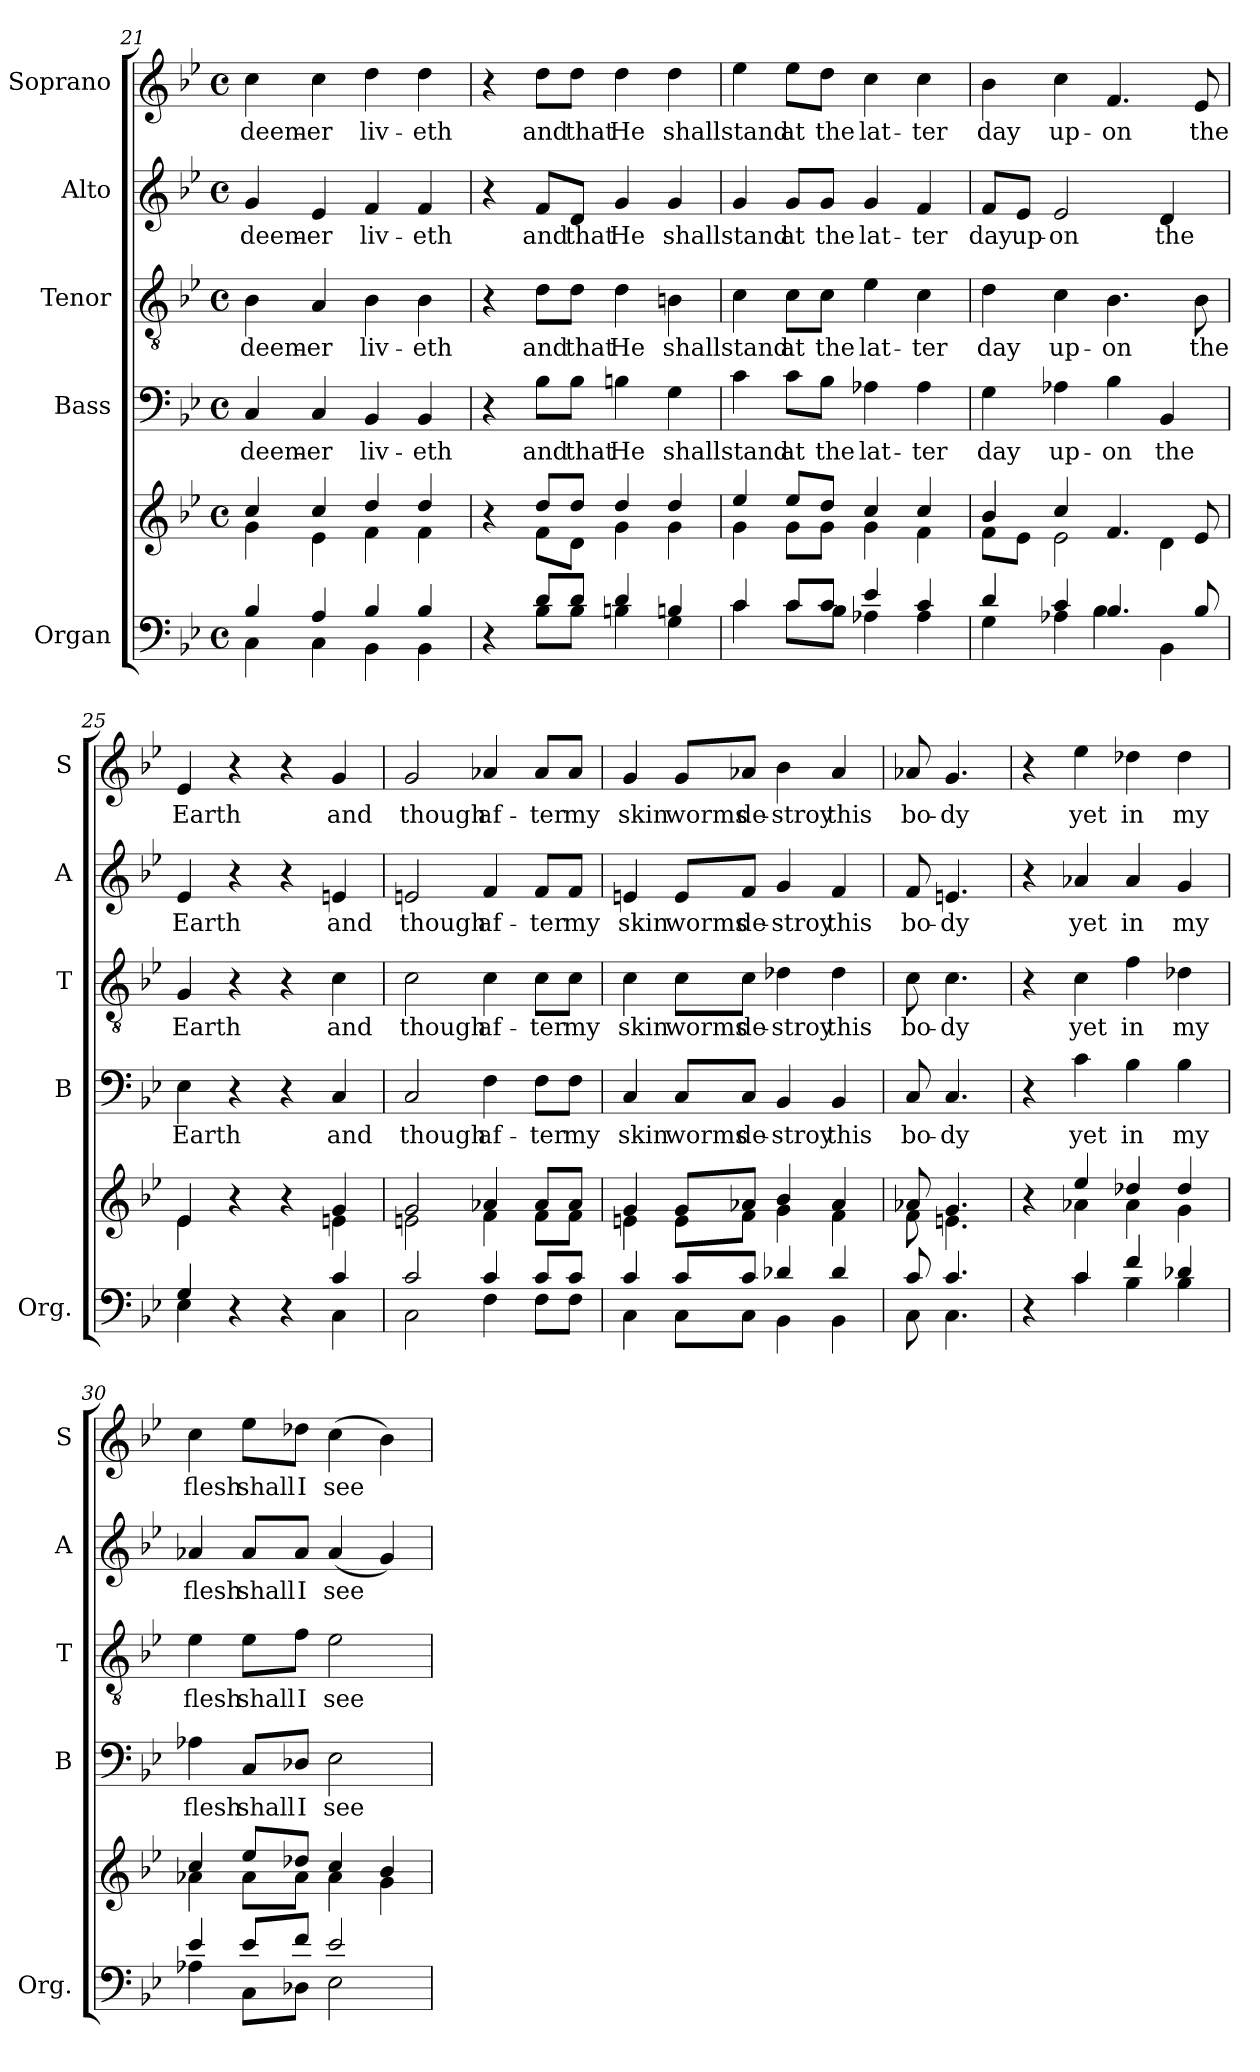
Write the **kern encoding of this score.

**kern	**kern	**kern	**text	**kern	**text	**kern	**text	**kern	**text
*part5	*part5	*part4	*part4	*part3	*part3	*part2	*part2	*part1	*part1
*staff6	*staff5	*staff4	*staff4	*staff3	*staff3	*staff2	*staff2	*staff1	*staff1
*I"Organ	*	*I"Bass	*	*I"Tenor	*	*I"Alto	*	*I"Soprano	*
*I'Org.	*	*I'B	*	*I'T	*	*I'A	*	*I'S	*
*clefF4	*clefG2	*clefF4	*	*clefGv2	*	*clefG2	*	*clefG2	*
*k[b-e-]	*k[b-e-]	*k[b-e-]	*	*k[b-e-]	*	*k[b-e-]	*	*k[b-e-]	*
*g:	*g:	*g:	*	*g:	*	*g:	*	*g:	*
*M4/4	*M4/4	*M4/4	*	*M4/4	*	*M4/4	*	*M4/4	*
*met(c)	*met(c)	*met(c)	*	*met(c)	*	*met(c)	*	*met(c)	*
=21	=21	=21	=21	=21	=21	=21	=21	=21	=21
*^	*^	*	*	*	*	*	*	*	*
!	!	!	!	!	!LO:LY:b	!	!LO:LY:b	!	!LO:LY:b	!	!LO:LY:b
4B-/	4C\	4cc/	4g\	4C/	-deem-	4B-\	-deem-	4g/	-deem-	4cc\	-deem-
!	!	!	!	!	!LO:LY:b	!	!LO:LY:b	!	!LO:LY:b	!	!LO:LY:b
4A/	4C\	4cc/	4e-\	4C/	-er	4A/	-er	4e-/	-er	4cc\	-er
!	!	!	!	!	!LO:LY:b	!	!LO:LY:b	!	!LO:LY:b	!	!LO:LY:b
4B-/	4BB-\	4dd/	4f\	4BB-/	liv-	4B-\	liv-	4f/	liv-	4dd\	liv-
!	!	!	!	!	!LO:LY:b	!	!LO:LY:b	!	!LO:LY:b	!	!LO:LY:b
4B-/	4BB-\	4dd/	4f\	4BB-/	-eth	4B-\	-eth	4f/	-eth	4dd\	-eth
!!LO:PB:g=z
=22	=22	=22	=22	=22	=22	=22	=22	=22	=22	=22	=22
4ryy	4r	4r	4ryy	4r	.	4r	.	4r	.	4r	.
!	!	!	!	!	!LO:LY:b	!	!LO:LY:b	!	!LO:LY:b	!	!LO:LY:b
8d/L	8B-\L	8dd/L	8f\L	8B-\L	and	8d\L	and	8f/L	and	8dd\L	and
!	!	!	!	!	!LO:LY:b	!	!LO:LY:b	!	!LO:LY:b	!	!LO:LY:b
8d/J	8B-\J	8dd/J	8d\J	8B-\J	that	8d\J	that	8d/J	that	8dd\J	that
!	!	!	!	!	!LO:LY:b	!	!LO:LY:b	!	!LO:LY:b	!	!LO:LY:b
4d/	4Bn\	4dd/	4g\	4Bn\	He	4d\	He	4g/	He	4dd\	He
!	!	!	!	!	!LO:LY:b	!	!LO:LY:b	!	!LO:LY:b	!	!LO:LY:b
4Bn/	4G\	4dd/	4g\	4G\	shall	4Bn\	shall	4g/	shall	4dd\	shall
=23	=23	=23	=23	=23	=23	=23	=23	=23	=23	=23	=23
!	!	!	!	!	!LO:LY:b	!	!LO:LY:b	!	!LO:LY:b	!	!LO:LY:b
4c/	4c\	4ee-/	4g\	4c\	stand	4c\	stand	4g/	stand	4ee-\	stand
!	!	!	!	!	!LO:LY:b	!	!LO:LY:b	!	!LO:LY:b	!	!LO:LY:b
8c/L	8c\L	8ee-/L	8g\L	8c\L	at	8c\L	at	8g/L	at	8ee-\L	at
!	!	!	!	!	!LO:LY:b	!	!LO:LY:b	!	!LO:LY:b	!	!LO:LY:b
8c/J	8B-\J	8dd/J	8g\J	8B-\J	the	8c\J	the	8g/J	the	8dd\J	the
!	!	!	!	!	!LO:LY:b	!	!LO:LY:b	!	!LO:LY:b	!	!LO:LY:b
4e-/	4A-X\	4cc/	4g\	4A-X\	lat-	4e-\	lat-	4g/	lat-	4cc\	lat-
!	!	!	!	!	!LO:LY:b	!	!LO:LY:b	!	!LO:LY:b	!	!LO:LY:b
4c/	4A-\	4cc/	4f\	4A-\	-ter	4c\	-ter	4f/	-ter	4cc\	-ter
=24	=24	=24	=24	=24	=24	=24	=24	=24	=24	=24	=24
!	!	!	!	!	!LO:LY:b	!	!LO:LY:b	!	!LO:LY:b	!	!LO:LY:b
4d/	4G\	4b-/	8f\L	4G\	day	4d\	day	8f/L	day	4b-\	day
!	!	!	!	!	!	!	!	!	!LO:LY:b	!	!
.	.	.	8e-\J	.	.	.	.	8e-/J	up-	.	.
!	!	!	!	!	!LO:LY:b	!	!LO:LY:b	!	!LO:LY:b	!	!LO:LY:b
4c/	4A-X\	4cc/	2e-\	4A-X\	up-	4c\	up-	2e-/	-on	4cc\	up-
!	!	!	!	!	!LO:LY:b	!	!LO:LY:b	!	!	!	!LO:LY:b
4.B-/	4B-\	4.f/	.	4B-\	-on	4.B-\	-on	.	.	4.f/	-on
!	!	!	!	!	!LO:LY:b	!	!	!	!LO:LY:b	!	!
.	4BB-\	.	4d\	4BB-/	the	.	.	4d/	the	.	.
!	!	!	!	!	!	!	!LO:LY:b	!	!	!	!LO:LY:b
8B-/	.	8e-/	.	.	.	8B-\	the	.	.	8e-/	the
=25	=25	=25	=25	=25	=25	=25	=25	=25	=25	=25	=25
!	!	!	!	!	!LO:LY:b	!	!LO:LY:b	!	!LO:LY:b	!	!LO:LY:b
4G/	4E-\	4e-/	4e-\	4E-\	Earth	4G/	Earth	4e-/	Earth	4e-/	Earth
4ryy	4r	4r	4ryy	4r	.	4r	.	4r	.	4r	.
4ryy	4r	4r	4ryy	4r	.	4r	.	4r	.	4r	.
!	!	!	!	!	!LO:LY:b	!	!LO:LY:b	!	!LO:LY:b	!	!LO:LY:b
4c/	4C\	4g/	4en\	4C/	and	4c\	and	4en/	and	4g/	and
=26	=26	=26	=26	=26	=26	=26	=26	=26	=26	=26	=26
!	!	!	!	!	!LO:LY:b	!	!LO:LY:b	!	!LO:LY:b	!	!LO:LY:b
2c/	2C\	2g/	2en\	2C/	though	2c\	though	2en/	though	2g/	though
!	!	!	!	!	!LO:LY:b	!	!LO:LY:b	!	!LO:LY:b	!	!LO:LY:b
4c/	4F\	4a-X/	4f\	4F\	af-	4c\	af-	4f/	af-	4a-X/	af-
!	!	!	!	!	!LO:LY:b	!	!LO:LY:b	!	!LO:LY:b	!	!LO:LY:b
8c/L	8F\L	8a-/L	8f\L	8F\L	-ter	8c\L	-ter	8f/L	-ter	8a-/L	-ter
!	!	!	!	!	!LO:LY:b	!	!LO:LY:b	!	!LO:LY:b	!	!LO:LY:b
8c/J	8F\J	8a-/J	8f\J	8F\J	my	8c\J	my	8f/J	my	8a-/J	my
!!LO:LB:g=z
=27	=27	=27	=27	=27	=27	=27	=27	=27	=27	=27	=27
!	!	!	!	!	!LO:LY:b	!	!LO:LY:b	!	!LO:LY:b	!	!LO:LY:b
4c/	4C\	4g/	4en\	4C/	skin	4c\	skin	4en/	skin	4g/	skin
!	!	!	!	!	!LO:LY:b	!	!LO:LY:b	!	!LO:LY:b	!	!LO:LY:b
8c/L	8C\L	8g/L	8e\L	8C/L	worms	8c\L	worms	8e/L	worms	8g/L	worms
!	!	!	!	!	!LO:LY:b	!	!LO:LY:b	!	!LO:LY:b	!	!LO:LY:b
8c/J	8C\J	8a-X/J	8f\J	8C/J	de-	8c\J	de-	8f/J	de-	8a-X/J	de-
!	!	!	!	!	!LO:LY:b	!	!LO:LY:b	!	!LO:LY:b	!	!LO:LY:b
4d-X/	4BB-\	4b-/	4g\	4BB-/	-stroy	4d-X\	-stroy	4g/	-stroy	4b-\	-stroy
!	!	!	!	!	!LO:LY:b	!	!LO:LY:b	!	!LO:LY:b	!	!LO:LY:b
4d-/	4BB-\	4a-/	4f\	4BB-/	this	4d-\	this	4f/	this	4a-/	this
=28	=28	=28	=28	=28	=28	=28	=28	=28	=28	=28	=28
!	!	!	!	!	!LO:LY:b	!	!LO:LY:b	!	!LO:LY:b	!	!LO:LY:b
8c/	8C\	8a-X/	8f\	8C/	bo-	8c\	bo-	8f/	bo-	8a-X/	bo-
!	!	!	!	!	!LO:LY:b	!	!LO:LY:b	!	!LO:LY:b	!	!LO:LY:b
4.c/	4.C\	4.g/	4.en\	4.C/	-dy	4.c\	-dy	4.en/	-dy	4.g/	-dy
=29	=29	=29	=29	=29	=29	=29	=29	=29	=29	=29	=29
4ryy	4r	4r	4ryy	4r	.	4r	.	4r	.	4r	.
!	!	!	!	!	!LO:LY:b	!	!LO:LY:b	!	!LO:LY:b	!	!LO:LY:b
4c/	4c\	4ee-/	4a-X\	4c\	yet	4c\	yet	4a-X/	yet	4ee-\	yet
!	!	!	!	!	!LO:LY:b	!	!LO:LY:b	!	!LO:LY:b	!	!LO:LY:b
4f/	4B-\	4dd-X/	4a-\	4B-\	in	4f\	in	4a-/	in	4dd-X\	in
!	!	!	!	!	!LO:LY:b	!	!LO:LY:b	!	!LO:LY:b	!	!LO:LY:b
4d-X/	4B-\	4dd-/	4g\	4B-\	my	4d-X\	my	4g/	my	4dd-\	my
=30	=30	=30	=30	=30	=30	=30	=30	=30	=30	=30	=30
!	!	!	!	!	!LO:LY:b	!	!LO:LY:b	!	!LO:LY:b	!	!LO:LY:b
4e-/	4A-X\	4cc/	4a-X\	4A-X\	flesh	4e-\	flesh	4a-X/	flesh	4cc\	flesh
!	!	!	!	!	!LO:LY:b	!	!LO:LY:b	!	!LO:LY:b	!	!LO:LY:b
8e-/L	8C\L	8ee-/L	8a-\L	8C/L	shall	8e-\L	shall	8a-/L	shall	8ee-\L	shall
!	!	!	!	!	!LO:LY:b	!	!LO:LY:b	!	!LO:LY:b	!	!LO:LY:b
8f/J	8D-X\J	8dd-X/J	8a-\J	8D-X/J	I	8f\J	I	8a-/J	I	8dd-X\J	I
!	!	!	!	!	!LO:LY:b	!	!LO:LY:b	!	!LO:LY:b	!	!LO:LY:b
2e-/	2E-\	4cc/	4a-\	2E-\	see	2e-\	see	(<4a-/	see	(>4cc\	see
.	.	4b-/	4g\	.	.	.	.	4g/)	.	4b-\)	.
*v	*v	*	*	*	*	*	*	*	*	*	*
*	*v	*v	*	*	*	*	*	*	*	*
=	=	=	=	=	=	=	=	=	=
*-	*-	*-	*-	*-	*-	*-	*-	*-	*-
